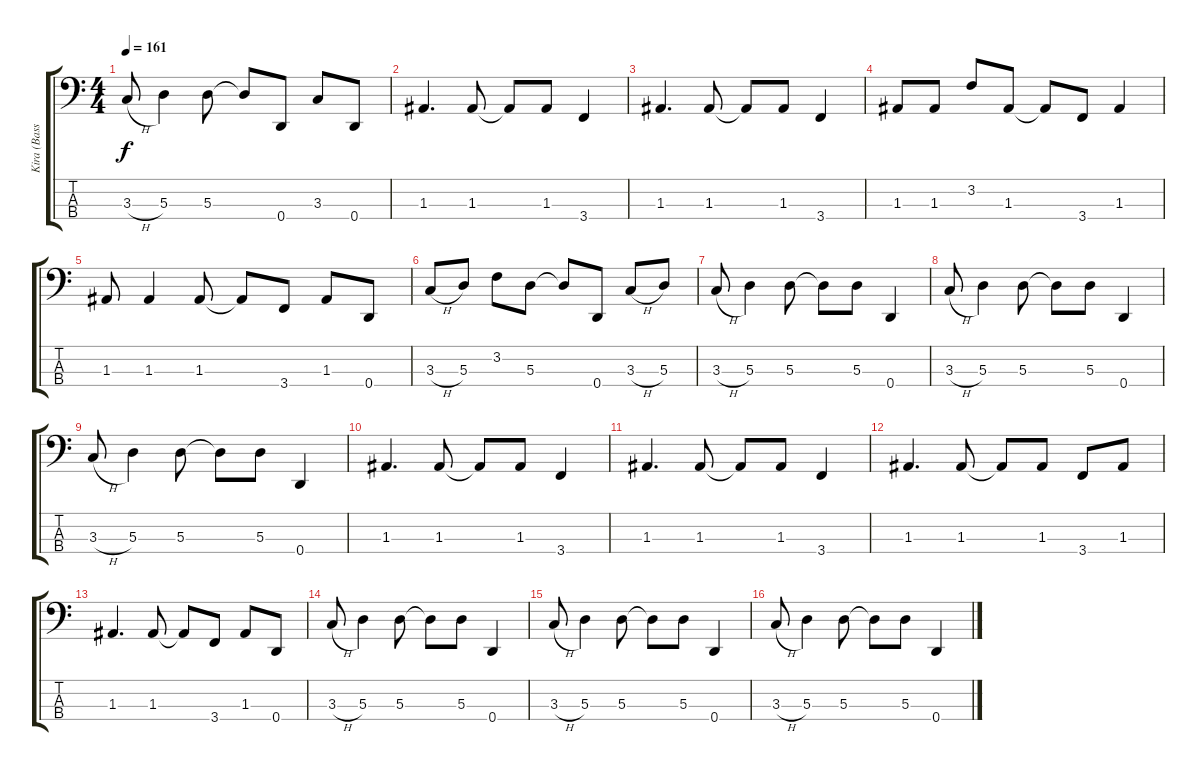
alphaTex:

\track ("Kira (Bass)" "Kira (Bass") {instrument electricbassfinger}
\staff {score tabs}
\tuning (G2 D2 A1 D1) {hide}
\ts (4 4)
\tempo 161
\clef f4
\ks c
3.3{h}.8{dy f} 5.3.4 5.3.8 5.3{t}.8 0.4.8 3.3.8 0.4.8 |
1.3.4{d} 1.3.8 1.3{t}.8 1.3.8 3.4.4 |
1.3.4{d} 1.3.8 1.3{t}.8 1.3.8 3.4.4 |
1.3.8 1.3.8 3.2.8 1.3.8 1.3{t}.8 3.4.8 1.3.4 |
1.3.8 1.3.4 1.3.8 1.3{t}.8 3.4.8 1.3.8 0.4.8 |
3.3{h}.8 5.3.8 3.2.8 5.3.8 5.3{t}.8 0.4.8 3.3{h}.8 5.3.8 |
3.3{h}.8 5.3.4 5.3.8 5.3{t}.8 5.3.8 0.4.4 |
3.3{h}.8 5.3.4 5.3.8 5.3{t}.8 5.3.8 0.4.4 |
3.3{h}.8 5.3.4 5.3.8 5.3{t}.8 5.3.8 0.4.4 |
1.3.4{d} 1.3.8 1.3{t}.8 1.3.8 3.4.4 |
1.3.4{d} 1.3.8 1.3{t}.8 1.3.8 3.4.4 |
1.3.4{d} 1.3.8 1.3{t}.8 1.3.8 3.4.8 1.3.8 |
1.3.4{d} 1.3.8 1.3{t}.8 3.4.8 1.3.8 0.4.8 |
3.3{h}.8 5.3.4 5.3.8 5.3{t}.8 5.3.8 0.4.4 |
3.3{h}.8 5.3.4 5.3.8 5.3{t}.8 5.3.8 0.4.4 |
3.3{h}.8 5.3.4 5.3.8 5.3{t}.8 5.3.8 0.4.4
